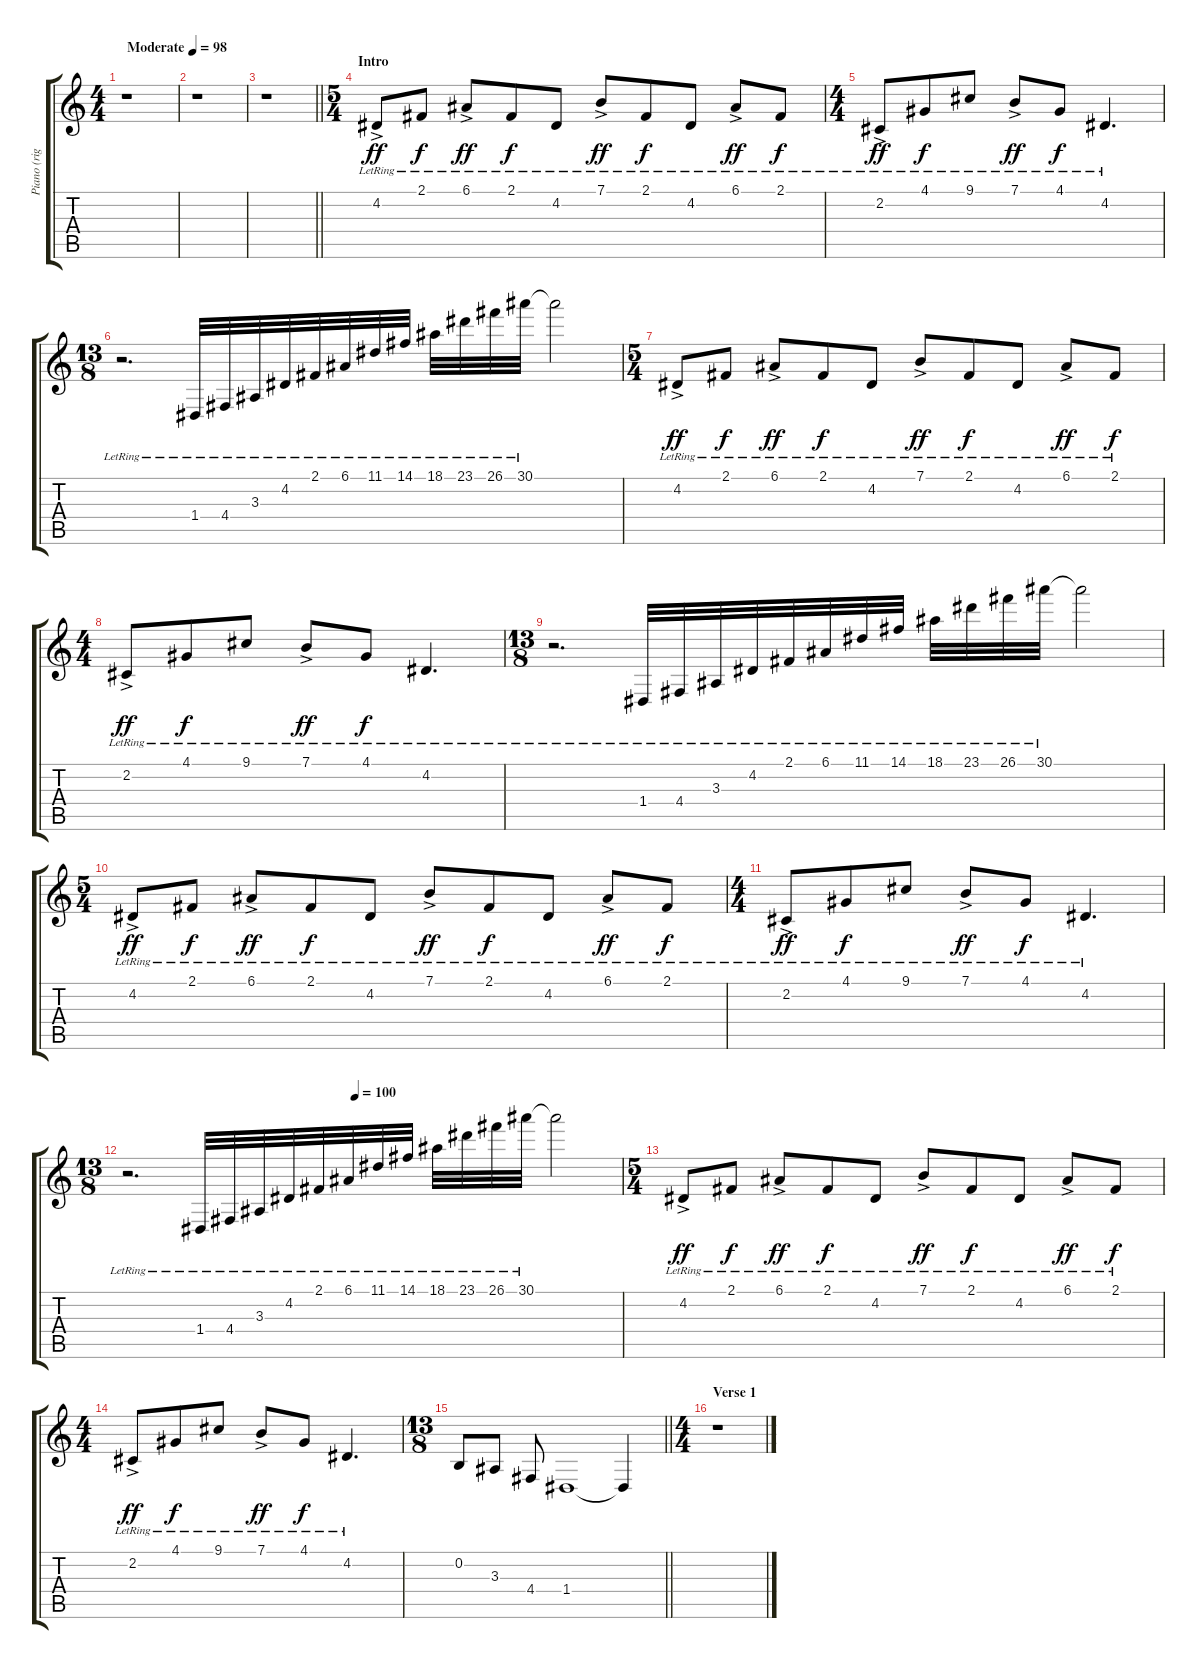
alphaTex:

\track ("Piano (right)" "Piano (rig") {instrument acousticgrandpiano}
\staff {score tabs}
\tuning (E4 B3 G3 D3 A2 E2) {hide}
\ts (4 4)
\tempo (98 "Moderate")
\clef g2
\ks c
r.1{dy ff instrument acousticgrandpiano} |
r.1 |
\barLineRight lightlight
r.1 |
\ts (5 4)
\section ("" "Intro")
4.2{ac lr}.8{beam merge} 2.1{lr}.8{dy f beam split} 6.1{ac lr}.8{dy ff beam merge} 2.1{lr}.8{dy f beam merge} 4.2{lr}.8{beam split} 7.1{ac lr}.8{dy ff beam merge} 2.1{lr}.8{dy f beam merge} 4.2{lr}.8{beam split} 6.1{ac lr}.8{dy ff} 2.1{lr}.8{dy f} |
\ts (4 4)
2.2{ac lr}.8{dy ff beam merge} 4.1{lr}.8{dy f beam merge} 9.1{lr}.8{beam split} 7.1{ac lr}.8{dy ff beam merge} 4.1{lr}.8{dy f} 4.2{lr}.4{d} |
\ts (13 8)
r.2{d} 1.4{lr}.32 4.4{lr}.32 3.3{lr}.32 4.2{lr}.32 2.1{lr}.32 6.1{lr}.32 11.1{lr}.32 14.1{lr}.32 18.1{lr}.32 23.1{lr}.32 26.1{lr}.32 30.1{lr}.32 30.1{t}.2 |
\ts (5 4)
4.2{ac lr}.8{dy ff beam merge} 2.1{lr}.8{dy f beam split} 6.1{ac lr}.8{dy ff beam merge} 2.1{lr}.8{dy f beam merge} 4.2{lr}.8{beam split} 7.1{ac lr}.8{dy ff beam merge} 2.1{lr}.8{dy f beam merge} 4.2{lr}.8{beam split} 6.1{ac lr}.8{dy ff} 2.1{lr}.8{dy f} |
\ts (4 4)
2.2{ac lr}.8{dy ff beam merge} 4.1{lr}.8{dy f beam merge} 9.1{lr}.8{beam split} 7.1{ac lr}.8{dy ff beam merge} 4.1{lr}.8{dy f} 4.2{lr}.4{d} |
\ts (13 8)
r.2{d} 1.4{lr}.32 4.4{lr}.32 3.3{lr}.32 4.2{lr}.32 2.1{lr}.32 6.1{lr}.32 11.1{lr}.32 14.1{lr}.32 18.1{lr}.32 23.1{lr}.32 26.1{lr}.32 30.1{lr}.32 30.1{t}.2 |
\ts (5 4)
4.2{ac lr}.8{dy ff beam merge} 2.1{lr}.8{dy f beam split} 6.1{ac lr}.8{dy ff beam merge} 2.1{lr}.8{dy f beam merge} 4.2{lr}.8{beam split} 7.1{ac lr}.8{dy ff beam merge} 2.1{lr}.8{dy f beam merge} 4.2{lr}.8{beam split} 6.1{ac lr}.8{dy ff} 2.1{lr}.8{dy f} |
\ts (4 4)
2.2{ac lr}.8{dy ff beam merge} 4.1{lr}.8{dy f beam merge} 9.1{lr}.8{beam split} 7.1{ac lr}.8{dy ff beam merge} 4.1{lr}.8{dy f} 4.2{lr}.4{d} |
\ts (13 8)
\tempo (100 0.46153846153846156)
r.2{d} 1.4{lr}.32 4.4{lr}.32 3.3{lr}.32 4.2{lr}.32 2.1{lr}.32 6.1{lr}.32 11.1{lr}.32 14.1{lr}.32 18.1{lr}.32 23.1{lr}.32 26.1{lr}.32 30.1{lr}.32 30.1{t}.2 |
\ts (5 4)
4.2{ac lr}.8{dy ff beam merge} 2.1{lr}.8{dy f beam split} 6.1{ac lr}.8{dy ff beam merge} 2.1{lr}.8{dy f beam merge} 4.2{lr}.8{beam split} 7.1{ac lr}.8{dy ff beam merge} 2.1{lr}.8{dy f beam merge} 4.2{lr}.8{beam split} 6.1{ac lr}.8{dy ff} 2.1{lr}.8{dy f} |
\ts (4 4)
2.2{ac lr}.8{dy ff beam merge} 4.1{lr}.8{dy f beam merge} 9.1{lr}.8{beam split} 7.1{ac lr}.8{dy ff beam merge} 4.1{lr}.8{dy f} 4.2{lr}.4{d} |
\ts (13 8)
\barLineRight lightlight
0.2.8 3.3.8 4.4.8 1.4.1 1.4{t}.4 |
\ts (4 4)
\section ("" "Verse 1")
r.1
